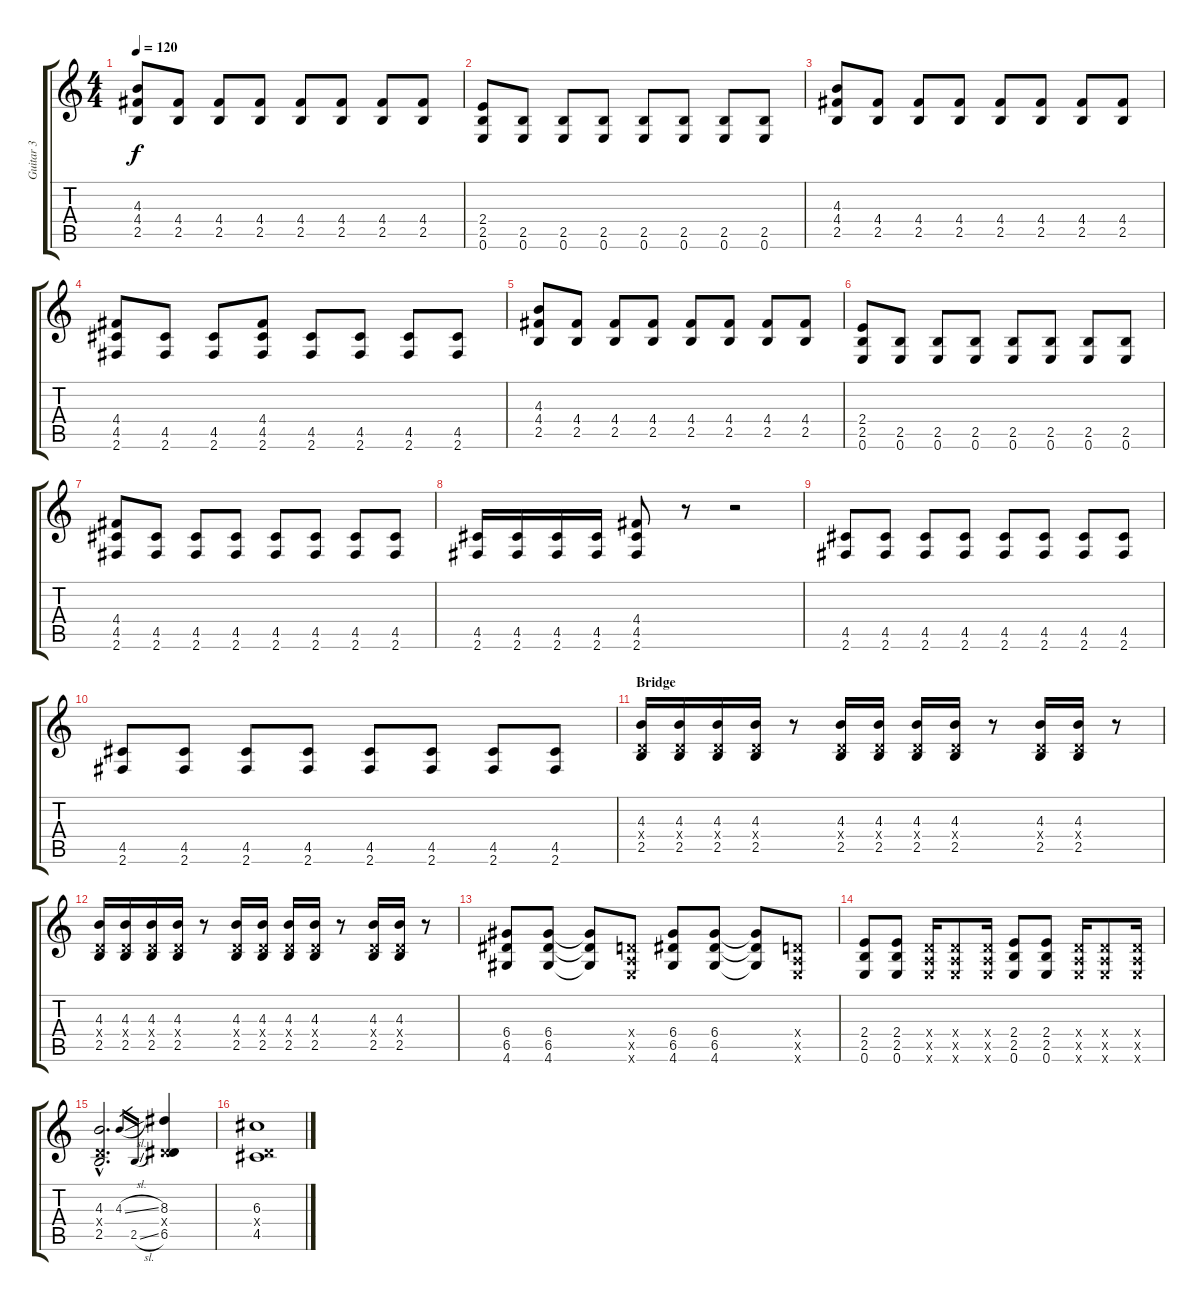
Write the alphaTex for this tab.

\track ("Guitar 3" "Guitar 3") {instrument distortionguitar}
\staff {score tabs}
\tuning (E4 B3 G3 D3 A2 E2) {hide}
\ts (4 4)
\tempo 120
\clef g2
\ks c
(4.3 4.4 2.5).8{dy f} (4.4 2.5).8 (4.4 2.5).8 (4.4 2.5).8 (4.4 2.5).8 (4.4 2.5).8 (4.4 2.5).8 (4.4 2.5).8 |
(2.4 2.5 0.6).8 (2.5 0.6).8 (2.5 0.6).8 (2.5 0.6).8 (2.5 0.6).8 (2.5 0.6).8 (2.5 0.6).8 (2.5 0.6).8 |
(4.3 4.4 2.5).8 (4.4 2.5).8 (4.4 2.5).8 (4.4 2.5).8 (4.4 2.5).8 (4.4 2.5).8 (4.4 2.5).8 (4.4 2.5).8 |
(4.4 4.5 2.6).8 (4.5 2.6).8 (4.5 2.6).8 (4.4 4.5 2.6).8 (4.5 2.6).8 (4.5 2.6).8 (4.5 2.6).8 (4.5 2.6).8 |
(4.3 4.4 2.5).8 (4.4 2.5).8 (4.4 2.5).8 (4.4 2.5).8 (4.4 2.5).8 (4.4 2.5).8 (4.4 2.5).8 (4.4 2.5).8 |
(2.4 2.5 0.6).8 (2.5 0.6).8 (2.5 0.6).8 (2.5 0.6).8 (2.5 0.6).8 (2.5 0.6).8 (2.5 0.6).8 (2.5 0.6).8 |
(4.4 4.5 2.6).8 (4.5 2.6).8 (4.5 2.6).8 (4.5 2.6).8 (4.5 2.6).8 (4.5 2.6).8 (4.5 2.6).8 (4.5 2.6).8 |
(4.5 2.6).16 (4.5 2.6).16 (4.5 2.6).16 (4.5 2.6).16 (4.4 4.5 2.6).8 r.8 r.2 |
(4.5 2.6).8 (4.5 2.6).8 (4.5 2.6).8 (4.5 2.6).8 (4.5 2.6).8 (4.5 2.6).8 (4.5 2.6).8 (4.5 2.6).8 |
(4.5 2.6).8 (4.5 2.6).8 (4.5 2.6).8 (4.5 2.6).8 (4.5 2.6).8 (4.5 2.6).8 (4.5 2.6).8 (4.5 2.6).8 |
\section ("" "Bridge")
(4.3 0.4{x} 2.5).16 (4.3 0.4{x} 2.5).16 (4.3 0.4{x} 2.5).16 (4.3 0.4{x} 2.5).16 r.8 (4.3 0.4{x} 2.5).16 (4.3 0.4{x} 2.5).16 (4.3 0.4{x} 2.5).16 (4.3 0.4{x} 2.5).16 r.8 (4.3 0.4{x} 2.5).16 (4.3 0.4{x} 2.5).16 r.8 |
(4.3 0.4{x} 2.5).16 (4.3 0.4{x} 2.5).16 (4.3 0.4{x} 2.5).16 (4.3 0.4{x} 2.5).16 r.8 (4.3 0.4{x} 2.5).16 (4.3 0.4{x} 2.5).16 (4.3 0.4{x} 2.5).16 (4.3 0.4{x} 2.5).16 r.8 (4.3 0.4{x} 2.5).16 (4.3 0.4{x} 2.5).16 r.8 |
(6.4 6.5 4.6).8 (6.4 6.5 4.6).8 (6.4{t} 6.5{t} 4.6{t}).8 (0.4{x} 0.5{x} 0.6{x}).8 (6.4 6.5 4.6).8 (6.4 6.5 4.6).8 (6.4{t} 6.5{t} 4.6{t}).8 (0.4{x} 0.5{x} 0.6{x}).8 |
(2.4 2.5 0.6).8 (2.4 2.5 0.6).8 (0.4{x} 0.5{x} 0.6{x}).16 (0.4{x} 0.5{x} 0.6{x}).8 (0.4{x} 0.5{x} 0.6{x}).16 (2.4 2.5 0.6).8 (2.4 2.5 0.6).8 (0.4{x} 0.5{x} 0.6{x}).16 (0.4{x} 0.5{x} 0.6{x}).8 (0.4{x} 0.5{x} 0.6{x}).16 |
(4.3{hac} 0.4{hac x} 2.5{hac}).2{d} 4.3{sl}.16{gr} 2.5{sl}.16{gr} (8.3 0.4{x} 6.5).4 |
(6.3 0.4{x} 4.5).1
